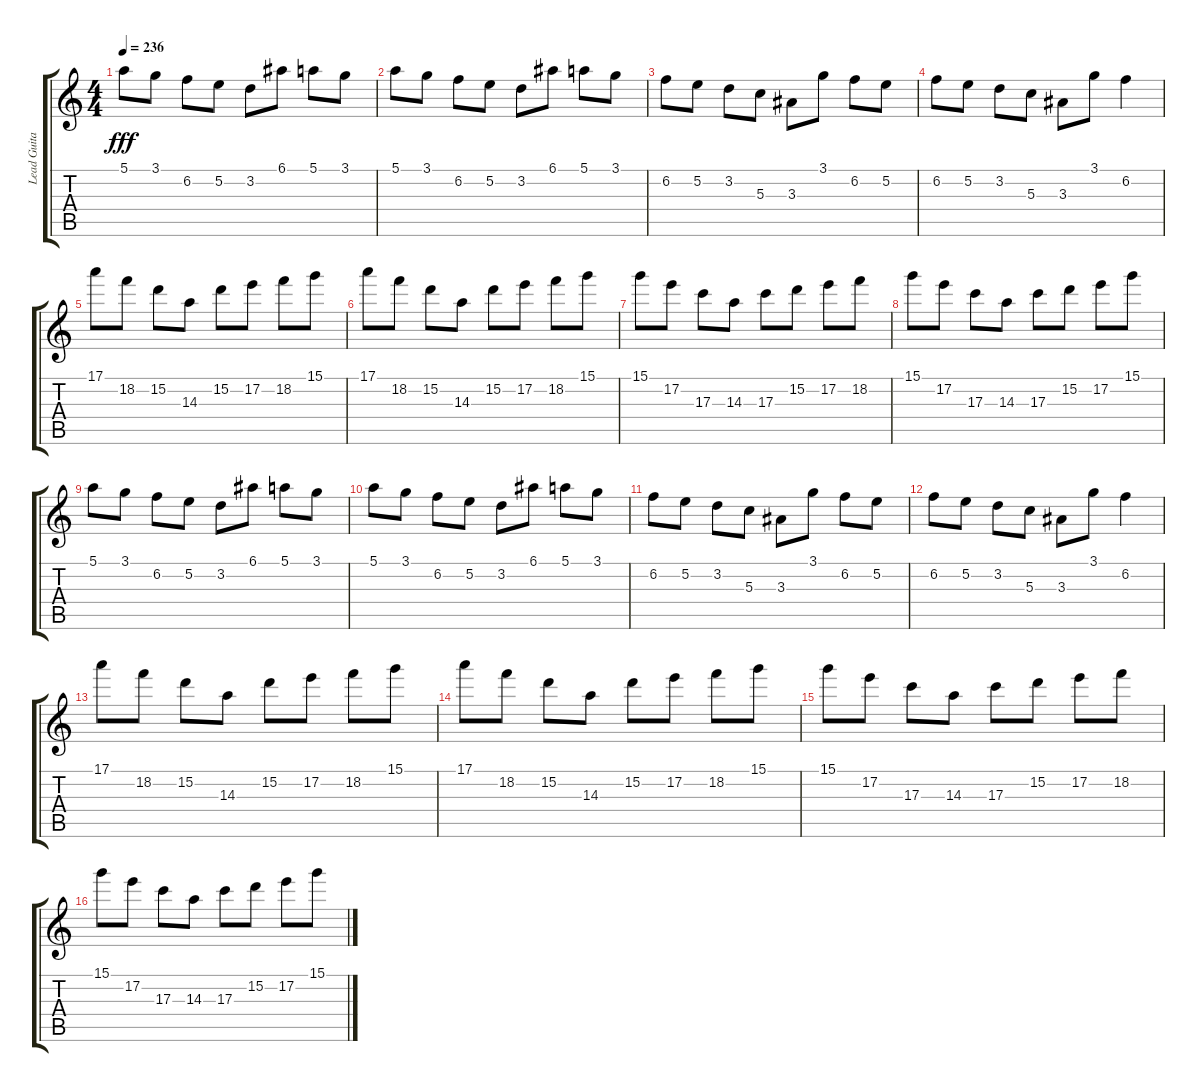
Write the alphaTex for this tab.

\track ("Lead Guitar" "Lead Guita") {instrument overdrivenguitar}
\staff {score tabs}
\tuning (E4 B3 G3 D3 A2 D2) {hide}
\ts (4 4)
\tempo 236
\clef g2
\ks c
5.1.8{dy fff} 3.1.8 6.2.8 5.2.8 3.2.8 6.1.8 5.1.8 3.1.8 |
5.1.8 3.1.8 6.2.8 5.2.8 3.2.8 6.1.8 5.1.8 3.1.8 |
6.2.8 5.2.8 3.2.8 5.3.8 3.3.8 3.1.8 6.2.8 5.2.8 |
6.2.8 5.2.8 3.2.8 5.3.8 3.3.8 3.1.8 6.2.4 |
17.1.8 18.2.8 15.2.8 14.3.8 15.2.8 17.2.8 18.2.8 15.1.8 |
17.1.8 18.2.8 15.2.8 14.3.8 15.2.8 17.2.8 18.2.8 15.1.8 |
15.1.8 17.2.8 17.3.8 14.3.8 17.3.8 15.2.8 17.2.8 18.2.8 |
15.1.8 17.2.8 17.3.8 14.3.8 17.3.8 15.2.8 17.2.8 15.1.8 |
5.1.8 3.1.8 6.2.8 5.2.8 3.2.8 6.1.8 5.1.8 3.1.8 |
5.1.8 3.1.8 6.2.8 5.2.8 3.2.8 6.1.8 5.1.8 3.1.8 |
6.2.8 5.2.8 3.2.8 5.3.8 3.3.8 3.1.8 6.2.8 5.2.8 |
6.2.8 5.2.8 3.2.8 5.3.8 3.3.8 3.1.8 6.2.4 |
17.1.8 18.2.8 15.2.8 14.3.8 15.2.8 17.2.8 18.2.8 15.1.8 |
17.1.8 18.2.8 15.2.8 14.3.8 15.2.8 17.2.8 18.2.8 15.1.8 |
15.1.8 17.2.8 17.3.8 14.3.8 17.3.8 15.2.8 17.2.8 18.2.8 |
15.1.8 17.2.8 17.3.8 14.3.8 17.3.8 15.2.8 17.2.8 15.1.8
